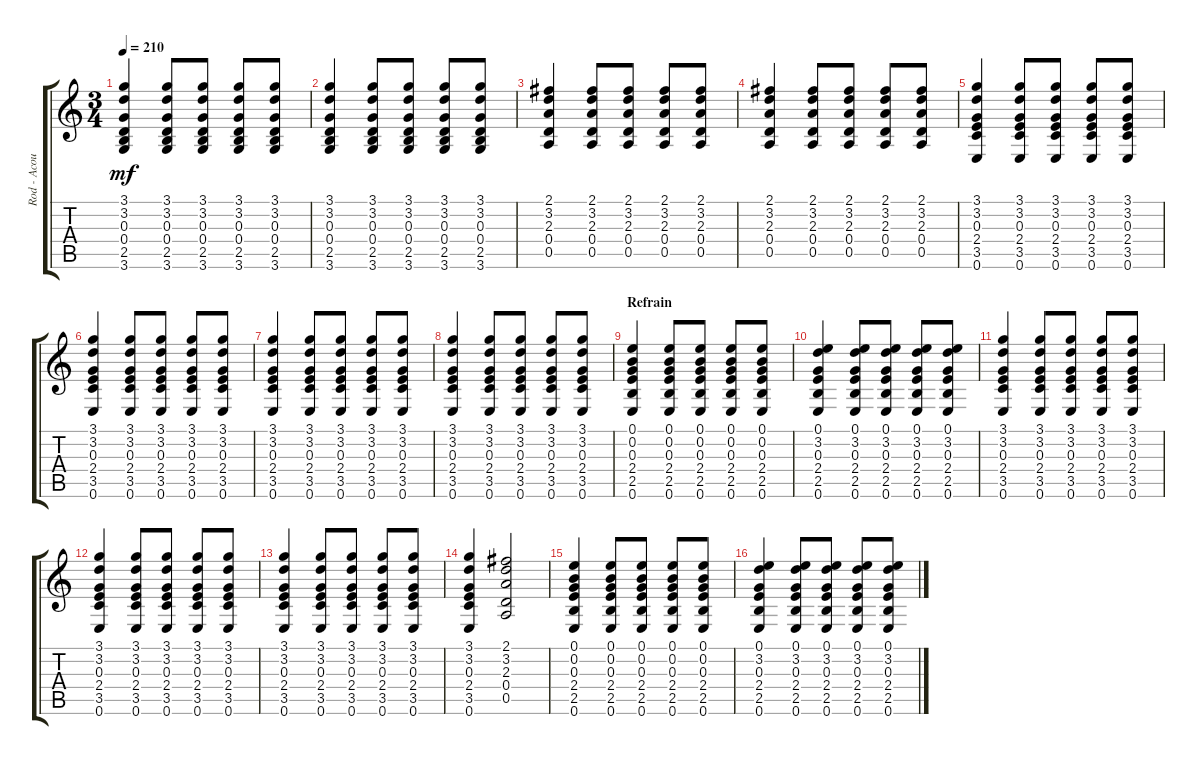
\track ("Rod - Acoustic Guitar " "Rod - Acou") {instrument acousticguitarsteel}
\staff {score tabs}
\tuning (E4 B3 G3 D3 A2 E2) {hide}
\ts (3 4)
\tempo 210
\clef g2
\ks c
(3.1 3.2 0.3 0.4 2.5 3.6).4{dy mf} (3.1 3.2 0.3 0.4 2.5 3.6).8 (3.1 3.2 0.3 0.4 2.5 3.6).8 (3.1 3.2 0.3 0.4 2.5 3.6).8 (3.1 3.2 0.3 0.4 2.5 3.6).8 |
(3.1 3.2 0.3 0.4 2.5 3.6).4 (3.1 3.2 0.3 0.4 2.5 3.6).8 (3.1 3.2 0.3 0.4 2.5 3.6).8 (3.1 3.2 0.3 0.4 2.5 3.6).8 (3.1 3.2 0.3 0.4 2.5 3.6).8 |
(2.1 3.2 2.3 0.4 0.5).4 (2.1 3.2 2.3 0.4 0.5).8 (2.1 3.2 2.3 0.4 0.5).8 (2.1 3.2 2.3 0.4 0.5).8 (2.1 3.2 2.3 0.4 0.5).8 |
(2.1 3.2 2.3 0.4 0.5).4 (2.1 3.2 2.3 0.4 0.5).8 (2.1 3.2 2.3 0.4 0.5).8 (2.1 3.2 2.3 0.4 0.5).8 (2.1 3.2 2.3 0.4 0.5).8 |
(3.1 3.2 0.3 2.4 3.5 0.6).4 (3.1 3.2 0.3 2.4 3.5 0.6).8 (3.1 3.2 0.3 2.4 3.5 0.6).8 (3.1 3.2 0.3 2.4 3.5 0.6).8 (3.1 3.2 0.3 2.4 3.5 0.6).8 |
(3.1 3.2 0.3 2.4 3.5 0.6).4 (3.1 3.2 0.3 2.4 3.5 0.6).8 (3.1 3.2 0.3 2.4 3.5 0.6).8 (3.1 3.2 0.3 2.4 3.5 0.6).8 (3.1 3.2 0.3 2.4 3.5 0.6).8 |
(3.1 3.2 0.3 2.4 3.5 0.6).4 (3.1 3.2 0.3 2.4 3.5 0.6).8 (3.1 3.2 0.3 2.4 3.5 0.6).8 (3.1 3.2 0.3 2.4 3.5 0.6).8 (3.1 3.2 0.3 2.4 3.5 0.6).8 |
(3.1 3.2 0.3 2.4 3.5 0.6).4 (3.1 3.2 0.3 2.4 3.5 0.6).8 (3.1 3.2 0.3 2.4 3.5 0.6).8 (3.1 3.2 0.3 2.4 3.5 0.6).8 (3.1 3.2 0.3 2.4 3.5 0.6).8 |
\section ("" "Refrain")
(0.1 0.2 0.3 2.4 2.5 0.6).4 (0.1 0.2 0.3 2.4 2.5 0.6).8 (0.1 0.2 0.3 2.4 2.5 0.6).8 (0.1 0.2 0.3 2.4 2.5 0.6).8 (0.1 0.2 0.3 2.4 2.5 0.6).8 |
(0.1 3.2 0.3 2.4 2.5 0.6).4 (0.1 3.2 0.3 2.4 2.5 0.6).8 (0.1 3.2 0.3 2.4 2.5 0.6).8 (0.1 3.2 0.3 2.4 2.5 0.6).8 (0.1 3.2 0.3 2.4 2.5 0.6).8 |
(3.1 3.2 0.3 2.4 3.5 0.6).4 (3.1 3.2 0.3 2.4 3.5 0.6).8 (3.1 3.2 0.3 2.4 3.5 0.6).8 (3.1 3.2 0.3 2.4 3.5 0.6).8 (3.1 3.2 0.3 2.4 3.5 0.6).8 |
(3.1 3.2 0.3 2.4 3.5 0.6).4 (3.1 3.2 0.3 2.4 3.5 0.6).8 (3.1 3.2 0.3 2.4 3.5 0.6).8 (3.1 3.2 0.3 2.4 3.5 0.6).8 (3.1 3.2 0.3 2.4 3.5 0.6).8 |
(3.1 3.2 0.3 2.4 3.5 0.6).4 (3.1 3.2 0.3 2.4 3.5 0.6).8 (3.1 3.2 0.3 2.4 3.5 0.6).8 (3.1 3.2 0.3 2.4 3.5 0.6).8 (3.1 3.2 0.3 2.4 3.5 0.6).8 |
(3.1 3.2 0.3 2.4 3.5 0.6).4 (2.1 3.2 2.3 0.4 0.5).2 |
(0.1 0.2 0.3 2.4 2.5 0.6).4 (0.1 0.2 0.3 2.4 2.5 0.6).8 (0.1 0.2 0.3 2.4 2.5 0.6).8 (0.1 0.2 0.3 2.4 2.5 0.6).8 (0.1 0.2 0.3 2.4 2.5 0.6).8 |
(0.1 3.2 0.3 2.4 2.5 0.6).4 (0.1 3.2 0.3 2.4 2.5 0.6).8 (0.1 3.2 0.3 2.4 2.5 0.6).8 (0.1 3.2 0.3 2.4 2.5 0.6).8 (0.1 3.2 0.3 2.4 2.5 0.6).8
